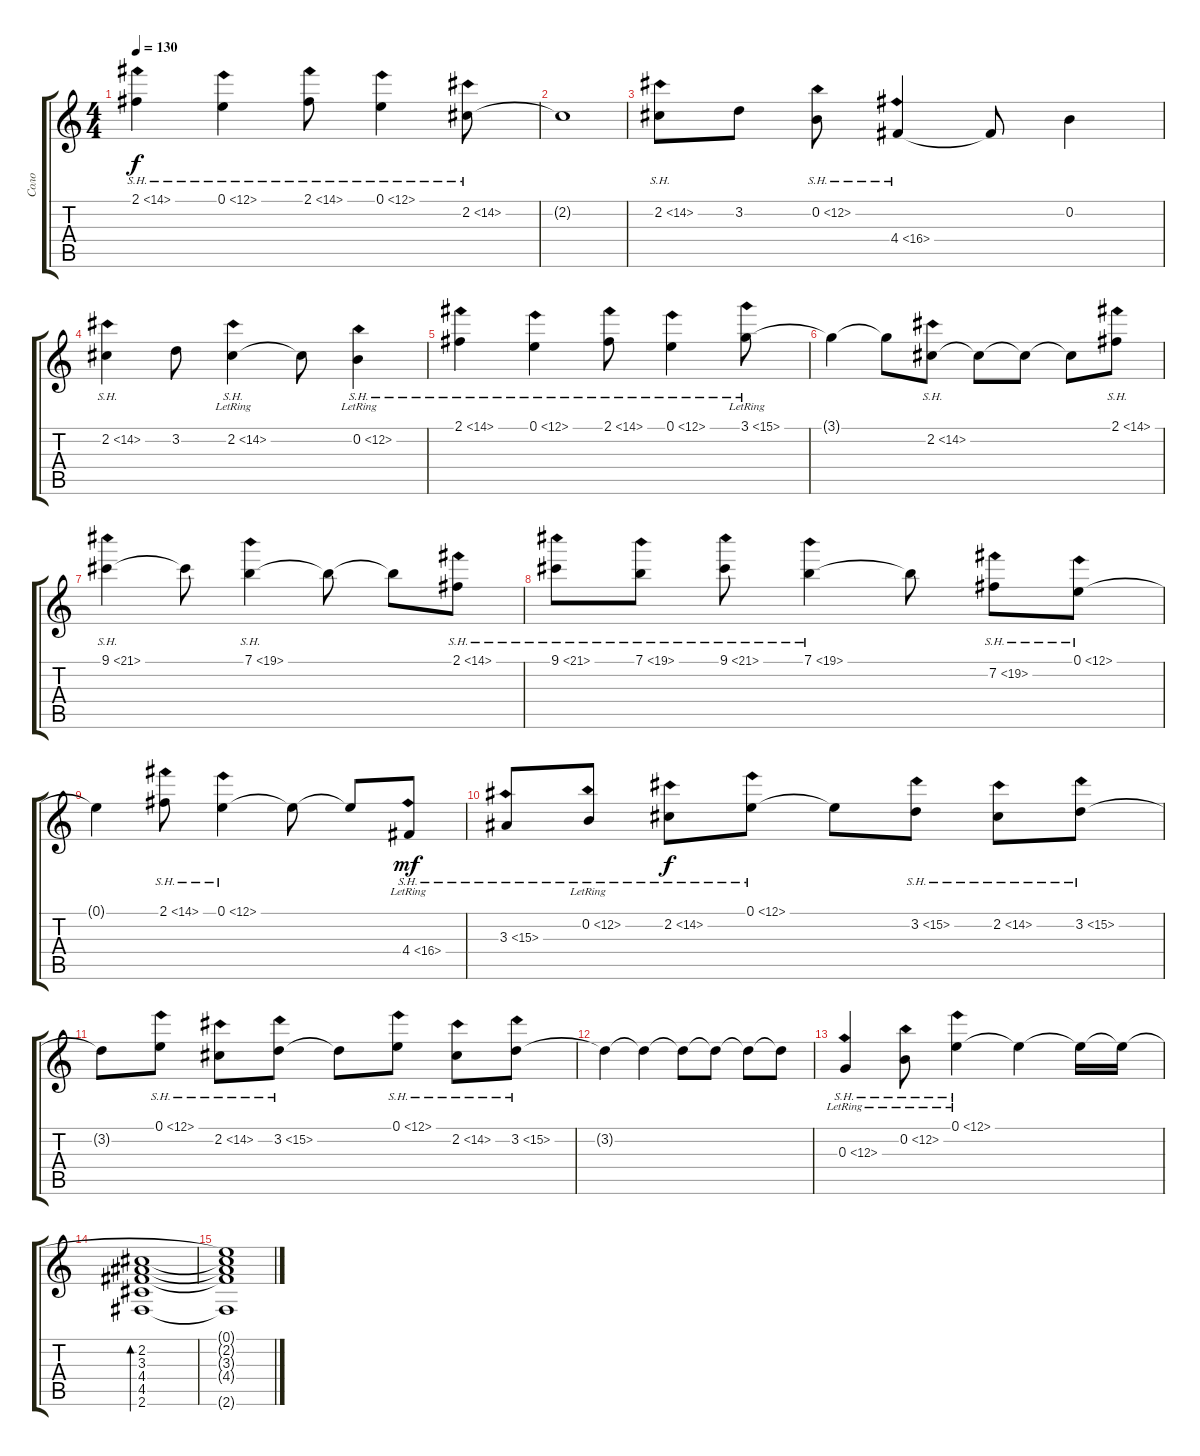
\track ("Соло" "Соло") {instrument distortionguitar}
\staff {score tabs}
\tuning (E4 B3 G3 D3 A2 E2) {hide}
\ts (4 4)
\tempo 130
\clef g2
\ks c
2.1{sh 12}.4{dy f} 0.1{sh 12}.4 2.1{sh 12}.8 0.1{sh 12}.4 2.2{sh 12}.8 |
2.2{t}.1 |
2.2{sh 12}.8 3.2.8 0.2{sh 12}.8 4.4{sh 12}.4 4.4{t}.8 0.2.4 |
2.2{sh 12}.4 3.2.8 2.2{sh 12 lr}.4 2.2{t}.8 0.2{sh 12 lr}.4 |
2.1{sh 12}.4 0.1{sh 12}.4 2.1{sh 12}.8 0.1{sh 12}.4 3.1{sh 12 lr}.8 |
3.1{t}.4 3.1{t}.8 2.2{sh 12}.8 2.2{t}.8 2.2{t}.8 2.2{t}.8 2.1{sh 12}.8 |
9.1{sh 12}.4 9.1{t}.8 7.1{sh 12}.4 7.1{t}.8 7.1{t}.8 2.1{sh 12}.8 |
9.1{sh 12}.8 7.1{sh 12}.8 9.1{sh 12}.8 7.1{sh 12}.4 7.1{t}.8 7.2{sh 12}.8 0.1{sh 12}.8 |
0.1{t}.4 2.1{sh 12}.8 0.1{sh 12}.4 0.1{t}.8 0.1{t}.8 4.4{sh 12 lr}.8{dy mf} |
3.3{sh 12}.8 0.2{sh 12 lr}.8 2.2{sh 12}.8{dy f} 0.1{sh 12}.8 0.1{t}.8 3.2{sh 12}.8 2.2{sh 12}.8 3.2{sh 12}.8 |
3.2{t}.8 0.1{sh 12}.8 2.2{sh 12}.8 3.2{sh 12}.8 3.2{t}.8 0.1{sh 12}.8 2.2{sh 12}.8 3.2{sh 12}.8 |
3.2{t}.4 3.2{t}.4 3.2{t}.8 3.2{t}.8 3.2{t}.8 3.2{t}.8 |
0.3{sh 12 lr}.4 0.2{sh 12 lr}.8 0.1{sh 12 lr}.4 0.1{t}.4 0.1{t}.16 0.1{t}.16 |
(2.2 3.3 4.4 4.5 2.6).1{bd 60} |
(0.1{t} 2.2{t} 3.3{t} 4.4{t} 2.6{t}).1{volume 10 instrument distortionguitar}
